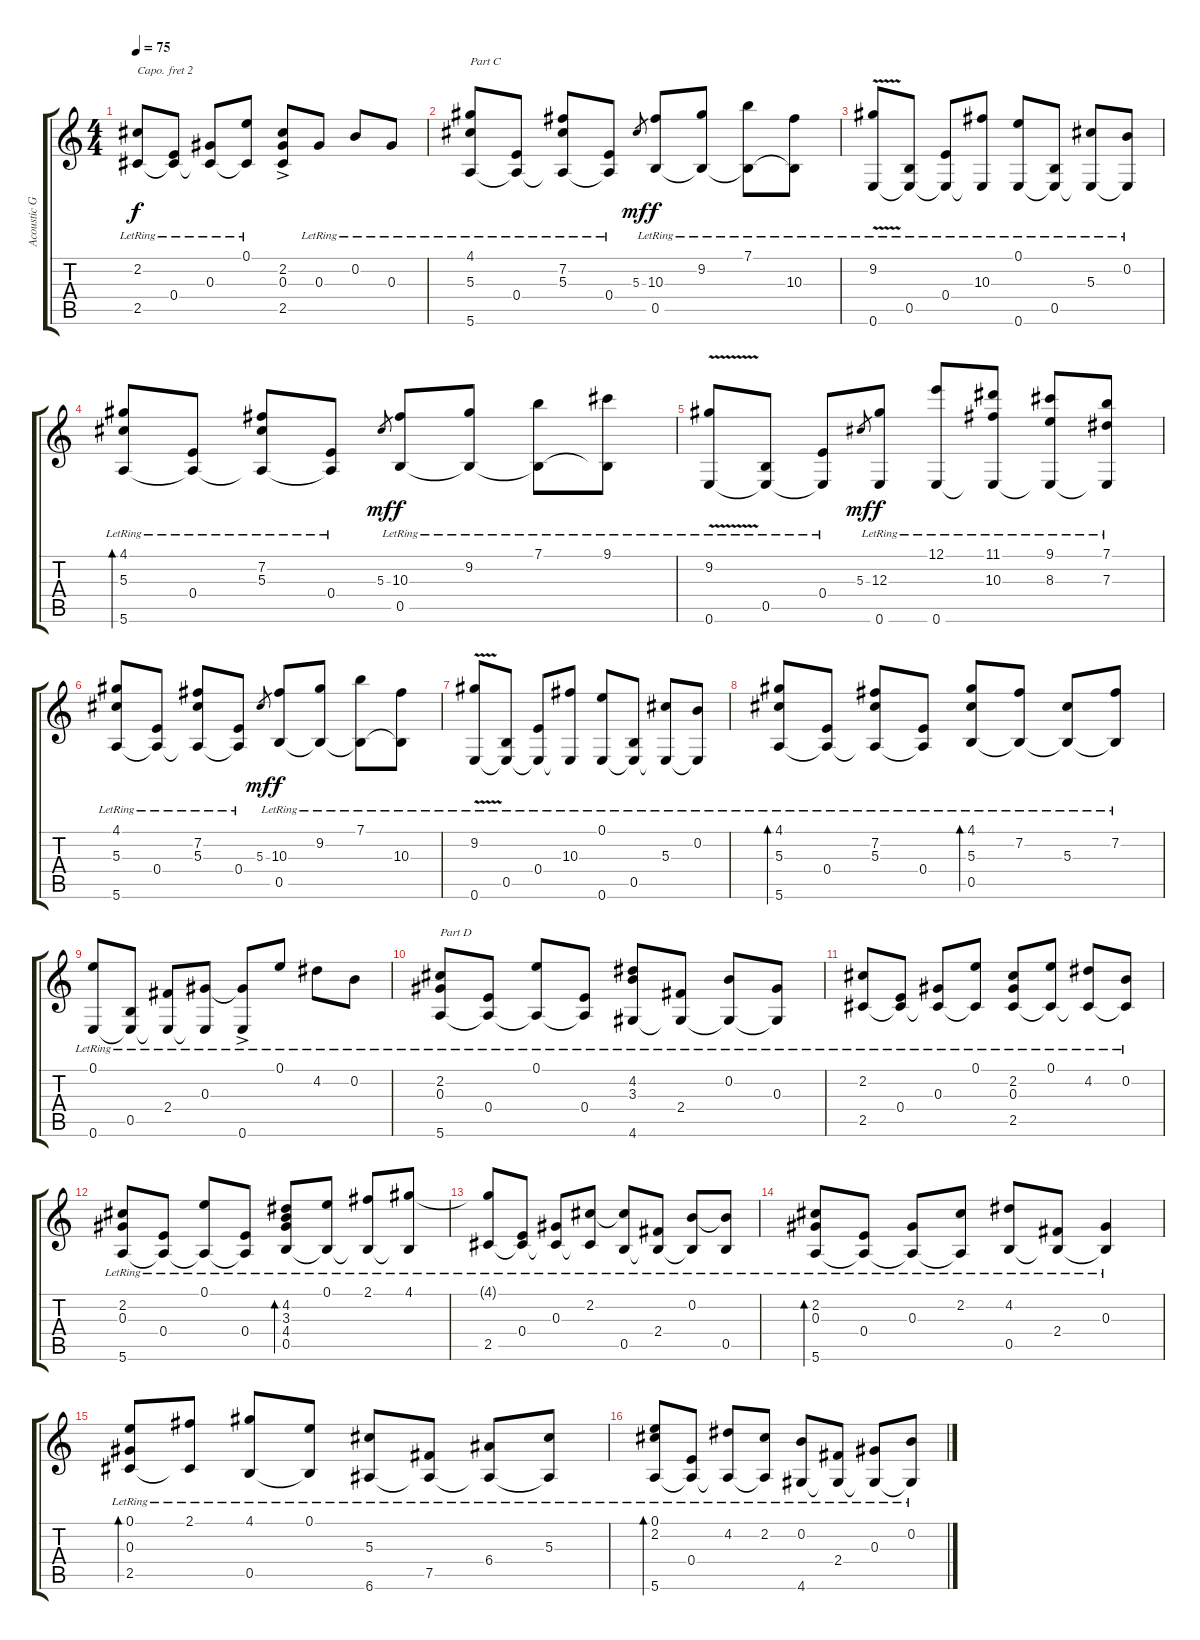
\track ("Acoustic Guitar" "Acoustic G") {instrument acousticguitarsteel}
\staff {score tabs}
\capo 2
\tuning (D4 A3 Gb3 D3 A2 D2) {hide}
\ts (4 4)
\tempo 75
\clef g2
\ks c
(2.2{lr} 2.5{lr}).8{dy f} (0.4{lr} 2.5{lr t}).8 (0.3{lr} 2.5{lr t}).8 (0.1{lr} 2.5{lr t}).8 (2.2{ac} 0.3{ac} 2.5{ac}).8 0.3{lr}.8 0.2{lr}.8 0.3{lr}.8 |
(4.1{lr} 5.3{lr} 5.6{lr}).8{txt "Part C"} (0.4{lr} 5.6{lr t}).8 (7.2{lr} 5.3{lr} 5.6{lr t}).8 (0.4{lr} 5.6{lr t}).8 5.3.8{gr dy mf} (10.3{lr} 0.5{lr}).8{dy f} (9.2{lr} 0.5{lr t}).8 (7.1{lr} 0.5{lr t}).8 (10.3{lr} 0.5{lr t}).8 |
(9.2{v lr} 0.6{lr}).8 (0.5{lr} 0.6{lr t}).8 (0.4{lr} 0.6{lr t}).8 (10.3{lr} 0.6{lr t}).8 (0.1{lr} 0.6{lr}).8 (0.5{lr} 0.6{lr t}).8 (5.3{lr} 0.6{lr t}).8 (0.2{lr} 0.6{lr t}).8 |
(4.1{lr} 5.3{lr} 5.6{lr}).8{bd 480} (0.4{lr} 5.6{lr t}).8 (7.2{lr} 5.3{lr} 5.6{lr t}).8 (0.4{lr} 5.6{lr t}).8 5.3.8{gr dy mf} (10.3{lr} 0.5{lr}).8{dy f} (9.2{lr} 0.5{lr t}).8 (7.1{lr} 0.5{lr t}).8 (9.1{lr} 0.5{lr t}).8 |
(9.2{v lr} 0.6{lr}).8 (0.5{lr} 0.6{lr t}).8 (0.4{lr} 0.6{lr t}).8 5.3.8{gr dy mf} (12.3{lr} 0.6).8{dy f} (12.1{lr} 0.6{lr}).8 (11.1{lr} 10.3{lr} 0.6{lr t}).8 (9.1{lr} 8.3{lr} 0.6{lr t}).8 (7.1{lr} 7.3{lr} 0.6{lr t}).8 |
(4.1{lr} 5.3{lr} 5.6{lr}).8 (0.4{lr} 5.6{lr t}).8 (7.2{lr} 5.3{lr} 5.6{lr t}).8 (0.4{lr} 5.6{lr t}).8 5.3.8{gr dy mf} (10.3{lr} 0.5{lr}).8{dy f} (9.2{lr} 0.5{lr t}).8 (7.1{lr} 0.5{lr t}).8 (10.3{lr} 0.5{lr t}).8 |
(9.2{v lr} 0.6{lr}).8 (0.5{lr} 0.6{lr t}).8 (0.4{lr} 0.6{lr t}).8 (10.3{lr} 0.6{lr t}).8 (0.1{lr} 0.6{lr}).8 (0.5{lr} 0.6{lr t}).8 (5.3{lr} 0.6{lr t}).8 (0.2{lr} 0.6{lr t}).8 |
(4.1{lr} 5.3{lr} 5.6{lr}).8{bd 480} (0.4{lr} 5.6{lr t}).8 (7.2{lr} 5.3{lr} 5.6{lr t}).8 (0.4{lr} 5.6{lr t}).8 (4.1{lr} 5.3{lr} 0.5{lr}).8{bd 480} (7.2{lr} 0.5{lr t}).8 (5.3{lr} 0.5{lr t}).8 (7.2{lr} 0.5{lr t}).8 |
(0.1{lr} 0.6{lr}).8 (0.5{lr} 0.6{lr t}).8 (2.4{lr} 0.6{lr t}).8 (0.3{lr} 0.6{lr t}).8 (0.3{lr t} 0.6{ac}).8 0.1{lr}.8 4.2{lr}.8 0.2{lr}.8 |
(2.2{lr} 0.3{lr} 5.6{lr}).8{txt "Part D"} (0.4{lr} 5.6{lr t}).8 (0.1{lr} 5.6{lr t}).8 (0.4{lr} 5.6{lr t}).8 (4.2{lr} 3.3{lr} 4.6{lr}).8 (2.4{lr} 4.6{lr t}).8 (0.2{lr} 4.6{lr t}).8 (0.3{lr} 4.6{lr t}).8 |
(2.2{lr} 2.5{lr}).8 (0.4{lr} 2.5{lr t}).8 (0.3{lr} 2.5{lr t}).8 (0.1{lr} 2.5{lr t}).8 (2.2{lr} 0.3{lr} 2.5{lr}).8 (0.1{lr} 2.5{lr t}).8 (4.2{lr} 2.5{lr t}).8 (0.2{lr} 2.5{lr t}).8 |
(2.2{lr} 0.3{lr} 5.6{lr}).8 (0.4{lr} 5.6{lr t}).8 (0.1{lr} 5.6{lr t}).8 (0.4{lr} 5.6{lr t}).8 (4.2{lr} 3.3{lr} 4.4{lr} 0.5{lr}).8{bd 480} (0.1{lr} 0.5{lr t}).8 (2.1{lr} 0.5{lr t}).8 (4.1{lr} 0.5{lr t}).8 |
(4.1{lr t} 2.5{lr}).8 (0.4{lr} 2.5{lr t}).8 (0.3{lr} 2.5{lr t}).8 (2.2{lr} 2.5{lr t}).8 (2.2{lr t} 0.5{lr}).8 (2.4{lr} 0.5{lr t}).8 (0.2{lr} 0.5{lr t}).8 (0.2{lr t} 0.5{lr}).8 |
(2.2{lr} 0.3{lr} 5.6{lr}).8{bd 480} (0.4{lr} 5.6{lr t}).8 (0.3{lr} 5.6{lr t}).8 (2.2{lr} 5.6{lr t}).8 (4.2{lr} 0.5{lr}).8 (2.4{lr} 0.5{lr t}).8 (0.3{lr} 0.5{lr t}).4 |
(0.1{lr} 0.3{lr} 2.5{lr}).8{bd 480} (2.1{lr} 2.5{lr t}).8 (4.1{lr} 0.5{lr}).8 (0.1{lr} 0.5{lr t}).8 (5.3{lr} 6.6{lr}).8 (7.5{lr} 6.6{lr t}).8 (6.4{lr} 6.6{lr t}).8 (5.3{lr} 6.6{lr t}).8 |
(0.1{lr} 2.2{lr} 5.6{lr}).8{bd 480} (0.4{lr} 5.6{lr t}).8 (4.2{lr} 5.6{lr t}).8 (2.2{lr} 5.6{lr t}).8 (0.2{lr} 4.6{lr}).8 (2.4{lr} 4.6{lr t}).8 (0.3{lr} 4.6{lr t}).8 (0.2{lr} 4.6{lr t}).8
